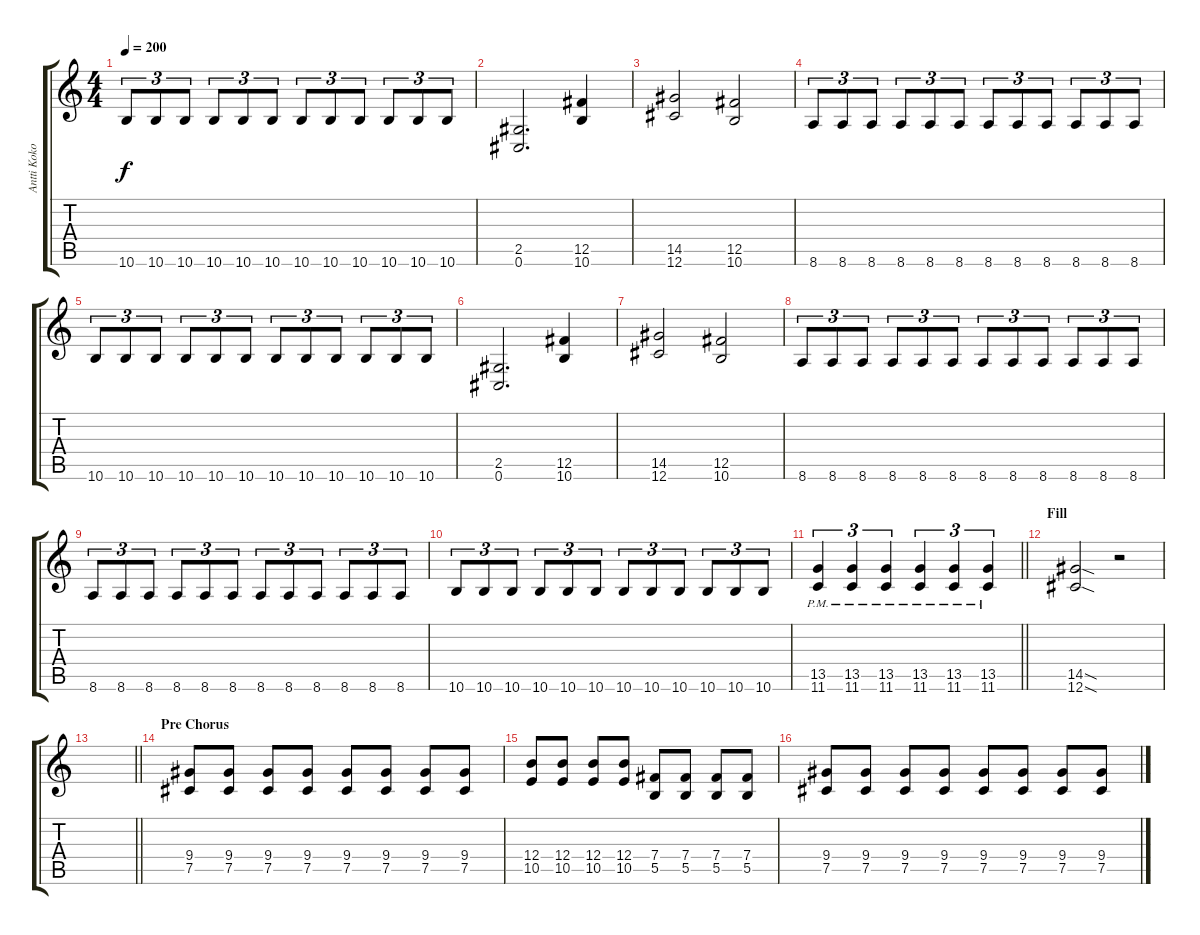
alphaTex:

\track ("Antti Koko" "Antti Koko") {instrument distortionguitar}
\staff {score tabs}
\tuning (Db4 Ab3 E3 B2 Gb2 Db2) {hide}
\ts (4 4)
\tempo 200
\clef g2
\ks c
10.6.8{tu (3 2) dy f} 10.6.8{tu (3 2)} 10.6.8{tu (3 2)} 10.6.8{tu (3 2)} 10.6.8{tu (3 2)} 10.6.8{tu (3 2)} 10.6.8{tu (3 2)} 10.6.8{tu (3 2)} 10.6.8{tu (3 2)} 10.6.8{tu (3 2)} 10.6.8{tu (3 2)} 10.6.8{tu (3 2)} |
(2.5 0.6).2{d} (12.5 10.6).4 |
(14.5 12.6).2 (12.5 10.6).2 |
8.6.8{tu (3 2)} 8.6.8{tu (3 2)} 8.6.8{tu (3 2)} 8.6.8{tu (3 2)} 8.6.8{tu (3 2)} 8.6.8{tu (3 2)} 8.6.8{tu (3 2)} 8.6.8{tu (3 2)} 8.6.8{tu (3 2)} 8.6.8{tu (3 2)} 8.6.8{tu (3 2)} 8.6.8{tu (3 2)} |
10.6.8{tu (3 2)} 10.6.8{tu (3 2)} 10.6.8{tu (3 2)} 10.6.8{tu (3 2)} 10.6.8{tu (3 2)} 10.6.8{tu (3 2)} 10.6.8{tu (3 2)} 10.6.8{tu (3 2)} 10.6.8{tu (3 2)} 10.6.8{tu (3 2)} 10.6.8{tu (3 2)} 10.6.8{tu (3 2)} |
(2.5 0.6).2{d} (12.5 10.6).4 |
(14.5 12.6).2 (12.5 10.6).2 |
8.6.8{tu (3 2)} 8.6.8{tu (3 2)} 8.6.8{tu (3 2)} 8.6.8{tu (3 2)} 8.6.8{tu (3 2)} 8.6.8{tu (3 2)} 8.6.8{tu (3 2)} 8.6.8{tu (3 2)} 8.6.8{tu (3 2)} 8.6.8{tu (3 2)} 8.6.8{tu (3 2)} 8.6.8{tu (3 2)} |
8.6.8{tu (3 2)} 8.6.8{tu (3 2)} 8.6.8{tu (3 2)} 8.6.8{tu (3 2)} 8.6.8{tu (3 2)} 8.6.8{tu (3 2)} 8.6.8{tu (3 2)} 8.6.8{tu (3 2)} 8.6.8{tu (3 2)} 8.6.8{tu (3 2)} 8.6.8{tu (3 2)} 8.6.8{tu (3 2)} |
10.6.8{tu (3 2)} 10.6.8{tu (3 2)} 10.6.8{tu (3 2)} 10.6.8{tu (3 2)} 10.6.8{tu (3 2)} 10.6.8{tu (3 2)} 10.6.8{tu (3 2)} 10.6.8{tu (3 2)} 10.6.8{tu (3 2)} 10.6.8{tu (3 2)} 10.6.8{tu (3 2)} 10.6.8{tu (3 2)} |
\barLineRight lightlight
(13.5{pm} 11.6{pm}).4{tu (3 2)} (13.5{pm} 11.6{pm}).4{tu (3 2)} (13.5{pm} 11.6{pm}).4{tu (3 2)} (13.5{pm} 11.6{pm}).4{tu (3 2)} (13.5{pm} 11.6{pm}).4{tu (3 2)} (13.5{pm} 11.6{pm}).4{tu (3 2)} |
\section ("" "Fill")
(14.5{sod} 12.6{sod}).2 r.2 |
\barLineRight lightlight
|
\section ("" "Pre Chorus")
(9.4 7.5).8 (9.4 7.5).8 (9.4 7.5).8 (9.4 7.5).8 (9.4 7.5).8 (9.4 7.5).8 (9.4 7.5).8 (9.4 7.5).8 |
(12.4 10.5).8 (12.4 10.5).8 (12.4 10.5).8 (12.4 10.5).8 (7.4 5.5).8 (7.4 5.5).8 (7.4 5.5).8 (7.4 5.5).8 |
(9.4 7.5).8 (9.4 7.5).8 (9.4 7.5).8 (9.4 7.5).8 (9.4 7.5).8 (9.4 7.5).8 (9.4 7.5).8 (9.4 7.5).8
